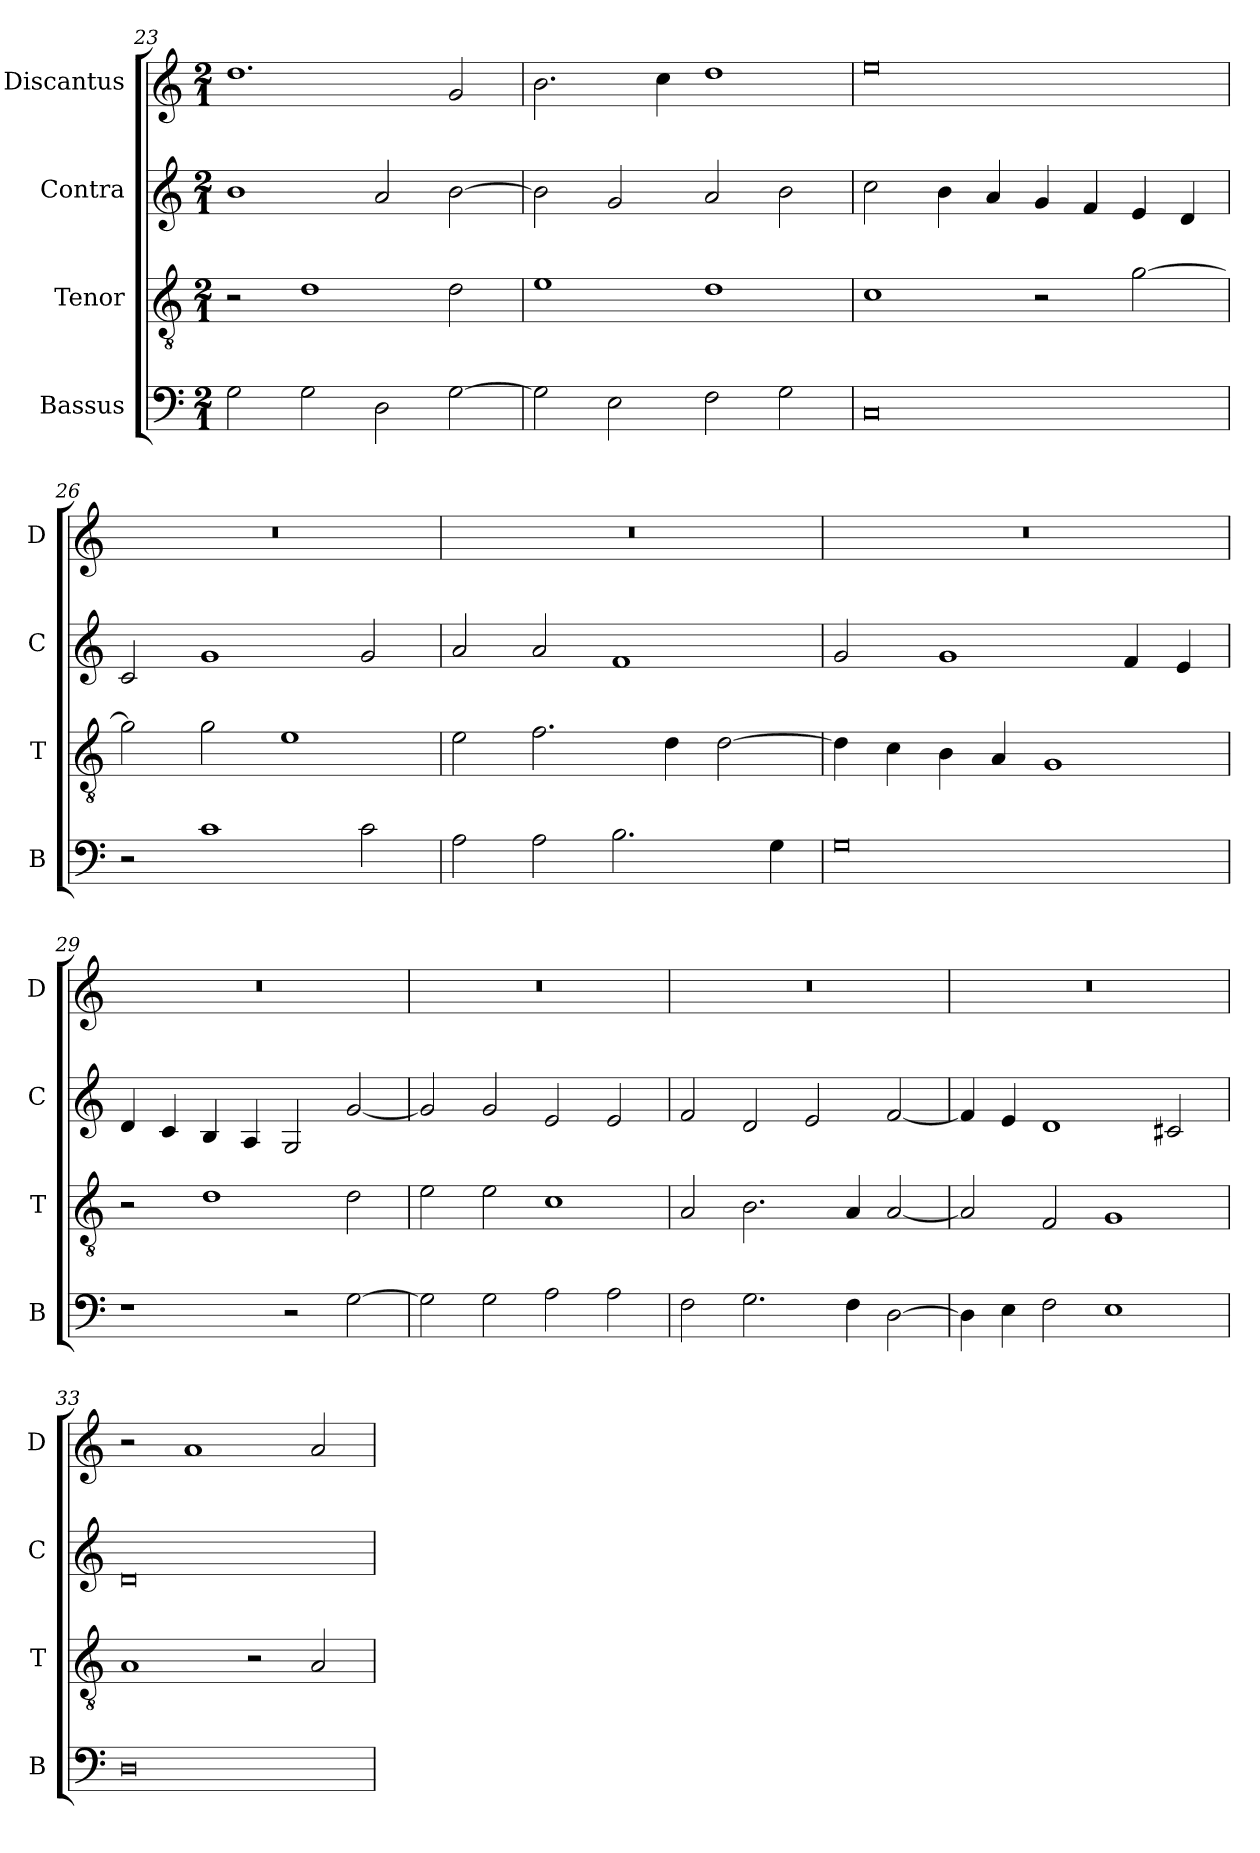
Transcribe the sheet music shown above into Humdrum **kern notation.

**kern	**kern	**kern	**kern
*part4	*part3	*part2	*part1
*staff4	*staff3	*staff2	*staff1
*I"Bassus	*I"Tenor	*I"Contra	*I"Discantus
*I'B	*I'T	*I'C	*I'D
*clefF4	*clefGv2	*clefG2	*clefG2
*k[]	*k[]	*k[]	*k[]
*M2/1	*M2/1	*M2/1	*M2/1
=23	=23	=23	=23
2G\	2r	1b	1.dd
2G\	1d	.	.
2D\	.	2a/	.
[2G\	2d\	[2b\	2g/
=24	=24	=24	=24
2G\]	1e	2b\]	2.b\
2E\	.	2g/	.
.	.	.	4cc\
2F\	1d	2a/	1dd
2G\	.	2b\	.
=25	=25	=25	=25
0C	1c	2cc\	0ee
.	.	4b\	.
.	.	4a/	.
.	2r	4g/	.
.	.	4f/	.
.	[2g\	4e/	.
.	.	4d/	.
=26	=26	=26	=26
2r	2g\]	2c/	0r
1c	2g\	1g	.
.	1e	.	.
2c\	.	2g/	.
=27	=27	=27	=27
2A\	2e\	2a/	0r
2A\	2.f\	2a/	.
2.B\	.	1f	.
.	4d\	.	.
.	[2d\	.	.
4G\	.	.	.
=28	=28	=28	=28
0G	4d\]	2g/	0r
.	4c\	.	.
.	4B\	1g	.
.	4A/	.	.
.	1G	.	.
.	.	4f/	.
.	.	4e/	.
=29	=29	=29	=29
1r	2r	4d/	0r
.	.	4c/	.
.	1d	4B/	.
.	.	4A/	.
2r	.	2G/	.
[2G\	2d\	[2g/	.
=30	=30	=30	=30
2G\]	2e\	2g/]	0r
2G\	2e\	2g/	.
2A\	1c	2e/	.
2A\	.	2e/	.
=31	=31	=31	=31
2F\	2A/	2f/	0r
2.G\	2.B\	2d/	.
.	.	2e/	.
4F\	4A/	.	.
[2D\	[2A/	[2f/	.
=32	=32	=32	=32
4D\]	2A/]	4f/]	0r
4E\	.	4e/	.
2F\	2F/	1d	.
1E	1G	.	.
.	.	2c#X/	.
=33	=33	=33	=33
0D	1A	0d	2r
.	.	.	1a
.	2r	.	.
.	2A/	.	2a/
=	=	=	=
*-	*-	*-	*-
